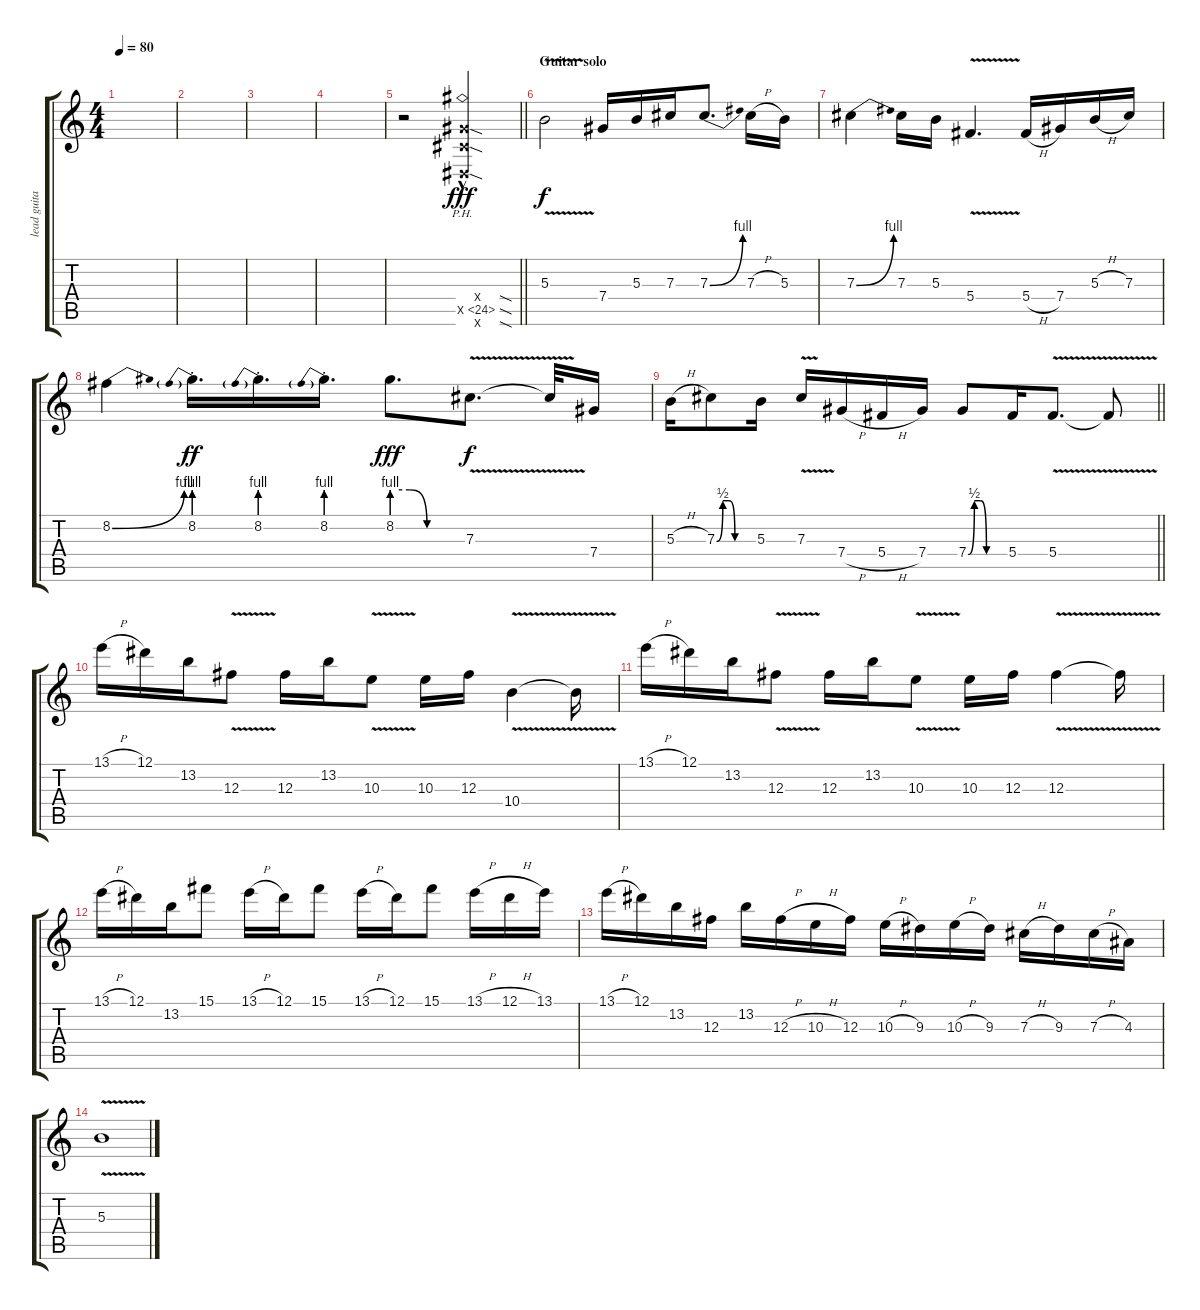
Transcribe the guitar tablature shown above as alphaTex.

\track ("lead guitar" "lead guita") {instrument overdrivenguitar}
\staff {score tabs}
\tuning (Eb4 Bb3 Gb3 Db3 Ab2 Eb2) {hide}
\ts (4 4)
\tempo 80
\clef g2
\ks c
|
|
|
|
\barLineRight lightlight
r.2 (0.4{sod hac x} 12.5{ph 12 sod hac x} 0.6{sod hac x}).2{dy fff} |
\section ("" "Guitar solo")
5.3{v}.2{dy f} 7.4.16 5.3.16 7.3.16 7.3{be (bend 0 0 60 4)}.8{d} 7.3{h}.16 5.3.16 |
7.3{be (bend 0 0 60 4)}.4 7.3.16 5.3.16 5.4{v}.4{d} 5.4{h}.16 7.4.16 5.3{h}.16 7.3.16 |
8.2{be (bend 0 0 60 4)}.4 8.2{be (prebend 0 4 60 4) st}.16{d dy ff} 8.2{be (prebend 0 4 60 4) st}.16{d} 8.2{be (prebend 0 4 60 4) st}.16{d} 8.2{be (custom 0 4 15 4 30 0 60 0)}.8{d dy fff} 7.3{v}.8{d dy f} 7.3{t}.32 7.4.16 |
\barLineRight lightlight
5.3{h}.16 7.3{be (custom 0 0 10 2 20 2 30 0 60 0)}.8 5.3.16 7.3{v}.16 7.4{h}.16 5.4{h}.16 7.4.16 7.4{be (custom 0 0 10 2 20 2 30 0 60 0)}.8 5.4.16 5.4{v}.8{d} 5.4{t}.8 |
13.1{h}.16 12.1.16 13.2.16 12.3{v}.8 12.3.16 13.2.16 10.3{v}.8 10.3.16 12.3.16 10.4{v}.4 10.4{t}.16 |
13.1{h}.16 12.1.16 13.2.16 12.3{v}.8 12.3.16 13.2.16 10.3{v}.8 10.3.16 12.3.16 12.3{v}.4 12.3{t}.16 |
13.1{h}.16 12.1.16 13.2.16 15.1.8 13.1{h}.16 12.1.16 15.1.8 13.1{h}.16 12.1.16 15.1.8 13.1{h}.16 12.1{h}.16 13.1.16 |
13.1{h}.16 12.1.16 13.2.16 12.3.16 13.2.16 12.3{h}.16 10.3{h}.16 12.3.16 10.3{h}.16 9.3.16 10.3{h}.16 9.3.16 7.3{h}.16 9.3.16 7.3{h}.16 4.3.16 |
5.3{v}.1
